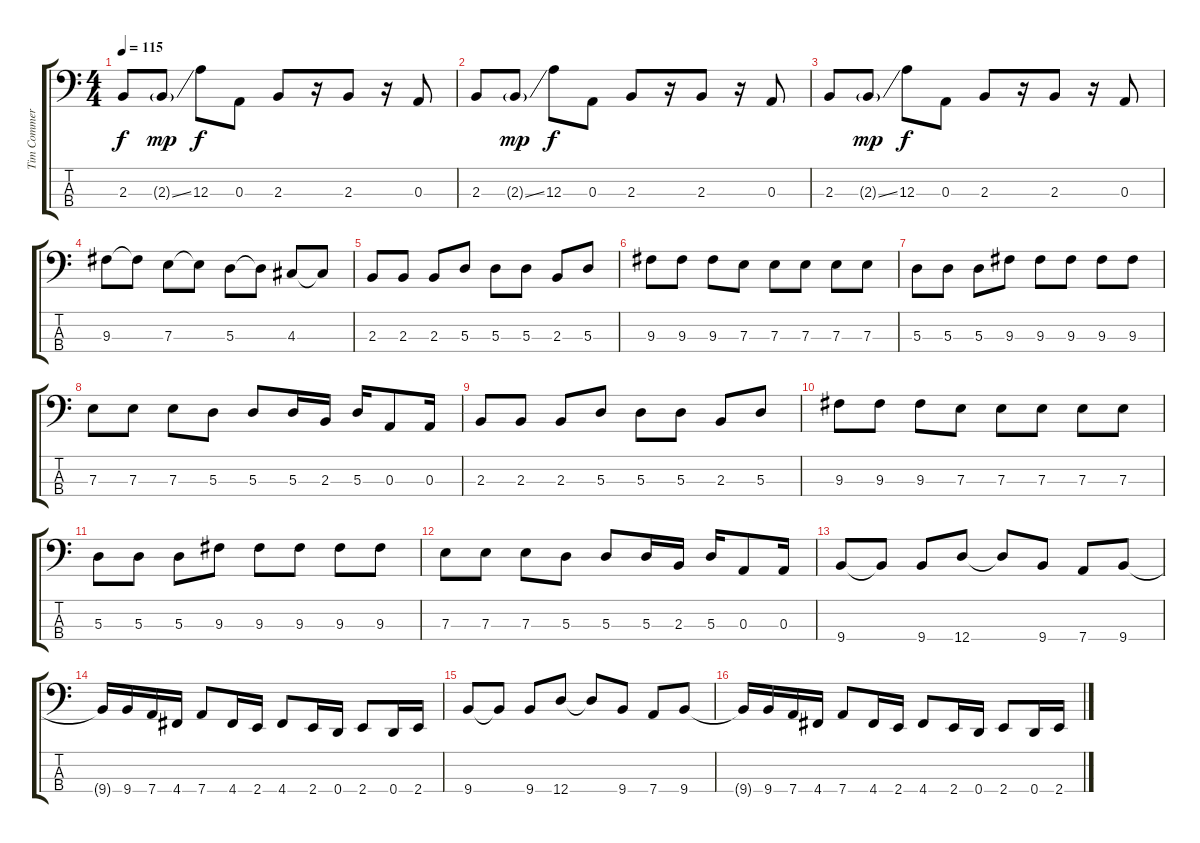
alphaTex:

\track ("Tim Commerford - Bass" "Tim Commer") {instrument electricbassfinger}
\staff {score tabs}
\tuning (G2 D2 A1 D1) {hide}
\ts (4 4)
\tempo 115
\clef f4
\ks c
2.3.8{dy f} 2.3{ss g}.8{dy mp} 12.3.8{dy f} 0.3.8 2.3.8 r.16 2.3.8 r.16 0.3.8 |
2.3.8 2.3{ss g}.8{dy mp} 12.3.8{dy f} 0.3.8 2.3.8 r.16 2.3.8 r.16 0.3.8 |
2.3.8 2.3{ss g}.8{dy mp} 12.3.8{dy f} 0.3.8 2.3.8 r.16 2.3.8 r.16 0.3.8 |
9.3.8 9.3{t}.8 7.3.8 7.3{t}.8 5.3.8 5.3{t}.8 4.3.8 4.3{t}.8 |
2.3.8 2.3.8 2.3.8 5.3.8 5.3.8 5.3.8 2.3.8 5.3.8 |
9.3.8 9.3.8 9.3.8 7.3.8 7.3.8 7.3.8 7.3.8 7.3.8 |
5.3.8 5.3.8 5.3.8 9.3.8 9.3.8 9.3.8 9.3.8 9.3.8 |
7.3.8 7.3.8 7.3.8 5.3.8 5.3.8 5.3.16 2.3.16 5.3.16 0.3.8 0.3.16 |
2.3.8 2.3.8 2.3.8 5.3.8 5.3.8 5.3.8 2.3.8 5.3.8 |
9.3.8 9.3.8 9.3.8 7.3.8 7.3.8 7.3.8 7.3.8 7.3.8 |
5.3.8 5.3.8 5.3.8 9.3.8 9.3.8 9.3.8 9.3.8 9.3.8 |
7.3.8 7.3.8 7.3.8 5.3.8 5.3.8 5.3.16 2.3.16 5.3.16 0.3.8 0.3.16 |
9.4.8 9.4{t}.8 9.4.8 12.4.8 12.4{t}.8 9.4.8 7.4.8 9.4.8 |
9.4{t}.16 9.4.16 7.4.16 4.4.16 7.4.8 4.4.16 2.4.16 4.4.8 2.4.16 0.4.16 2.4.8 0.4.16 2.4.16 |
9.4.8 9.4{t}.8 9.4.8 12.4.8 12.4{t}.8 9.4.8 7.4.8 9.4.8 |
9.4{t}.16 9.4.16 7.4.16 4.4.16 7.4.8 4.4.16 2.4.16 4.4.8 2.4.16 0.4.16 2.4.8 0.4.16 2.4.16
